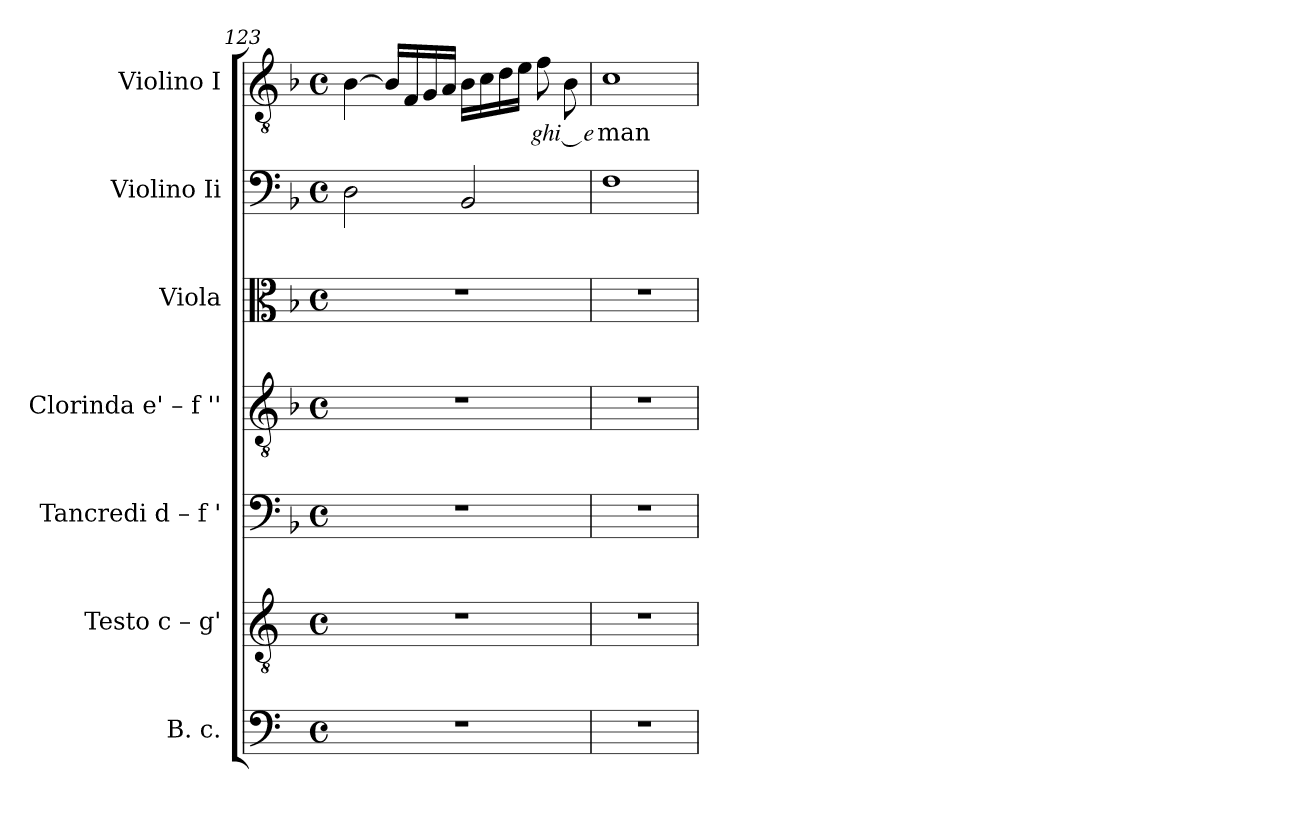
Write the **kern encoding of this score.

**kern	**kern	**kern	**kern	**kern	**kern	**kern	**text
*part7	*part6	*part5	*part4	*part3	*part2	*part1	*part1
*staff7	*staff6	*staff5	*staff4	*staff3	*staff2	*staff1	*staff1
*I"B. c.	*I"Testo  c – g'	*I"Tancredi  d – f '	*I"Clorinda  e' – f ''	*I"Viola	*I"Violino Ii	*I"Violino I	*
*clefF4	*clefGv2	*clefF4	*clefGv2	*clefC3	*clefF4	*clefGv2	*
*k[]	*k[]	*k[b-]	*k[b-]	*k[b-]	*k[b-]	*k[b-]	*
*C:	*C:	*F:	*F:	*F:	*F:	*F:	*
*M4/4	*M4/4	*M4/4	*M4/4	*M4/4	*M4/4	*M4/4	*
*met(c)	*met(c)	*met(c)	*met(c)	*met(c)	*met(c)	*met(c)	*
=123	=123	=123	=123	=123	=123	=123	=123
!	!	!	!	!	!	!	!LO:LY:b:cj
1r	1r	1r	1r	1r	2D\	[>4B-\	.
!	!	!	!	!	!	!	!LO:LY:b:cj
.	.	.	.	.	.	16B-/L]	.
!	!	!	!	!	!	!	!LO:LY:b:cj
.	.	.	.	.	.	16F/	.
!	!	!	!	!	!	!	!LO:LY:b:cj
.	.	.	.	.	.	16G/	.
!	!	!	!	!	!	!	!LO:LY:b:cj
.	.	.	.	.	.	16A/J	.
!	!	!	!	!	!	!	!LO:LY:b:cj
.	.	.	.	.	2BB-/	16B-\L	.
!	!	!	!	!	!	!	!LO:LY:b:cj
.	.	.	.	.	.	16c\	.
!	!	!	!	!	!	!	!LO:LY:b:cj
.	.	.	.	.	.	16d\	.
!	!	!	!	!	!	!	!LO:LY:b:cj
.	.	.	.	.	.	16e\J	.
!	!	!	!	!	!	!	!LO:LY:b:cj
.	.	.	.	.	.	8f\	ghi‿e
!	!	!	!	!	!	!	!LO:LY:b:cj
.	.	.	.	.	.	8B-\	.
=124	=124	=124	=124	=124	=124	=124	=124
!	!	!	!	!	!	!	!LO:LY:b:cj
1r	1r	1r	1r	1r	1F	1c	man
=	=	=	=	=	=	=	=
*-	*-	*-	*-	*-	*-	*-	*-
